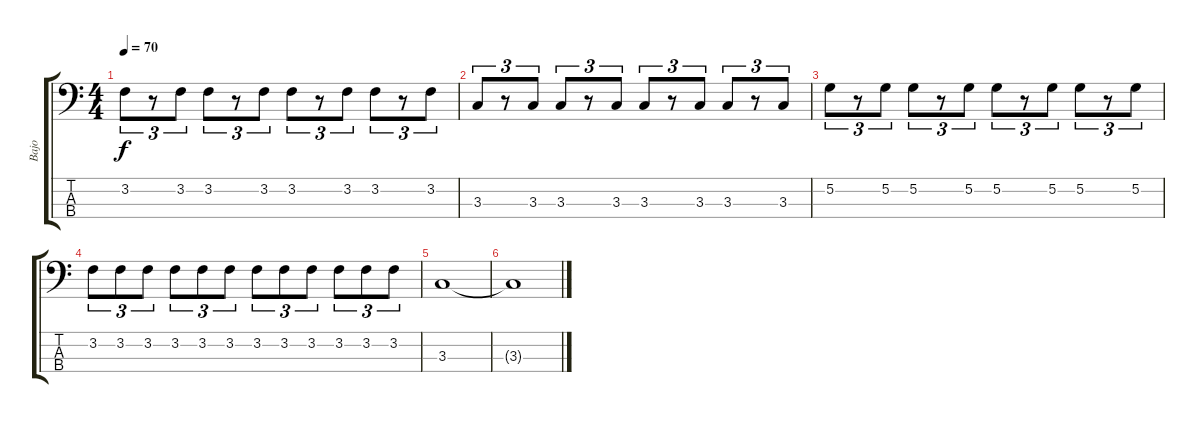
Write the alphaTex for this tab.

\track ("Bajo" "Bajo") {instrument electricbassfinger}
\staff {score tabs}
\tuning (G2 D2 A1 E1) {hide}
\ts (4 4)
\tempo 70
\clef f4
\ks c
3.2.8{tu (3 2) dy f} r.8{tu (3 2)} 3.2.8{tu (3 2)} 3.2.8{tu (3 2)} r.8{tu (3 2)} 3.2.8{tu (3 2)} 3.2.8{tu (3 2)} r.8{tu (3 2)} 3.2.8{tu (3 2)} 3.2.8{tu (3 2)} r.8{tu (3 2)} 3.2.8{tu (3 2)} |
3.3.8{tu (3 2)} r.8{tu (3 2)} 3.3.8{tu (3 2)} 3.3.8{tu (3 2)} r.8{tu (3 2)} 3.3.8{tu (3 2)} 3.3.8{tu (3 2)} r.8{tu (3 2)} 3.3.8{tu (3 2)} 3.3.8{tu (3 2)} r.8{tu (3 2)} 3.3.8{tu (3 2)} |
5.2.8{tu (3 2)} r.8{tu (3 2)} 5.2.8{tu (3 2)} 5.2.8{tu (3 2)} r.8{tu (3 2)} 5.2.8{tu (3 2)} 5.2.8{tu (3 2)} r.8{tu (3 2)} 5.2.8{tu (3 2)} 5.2.8{tu (3 2)} r.8{tu (3 2)} 5.2.8{tu (3 2)} |
3.2.8{tu (3 2)} 3.2.8{tu (3 2)} 3.2.8{tu (3 2)} 3.2.8{tu (3 2)} 3.2.8{tu (3 2)} 3.2.8{tu (3 2)} 3.2.8{tu (3 2)} 3.2.8{tu (3 2)} 3.2.8{tu (3 2)} 3.2.8{tu (3 2)} 3.2.8{tu (3 2)} 3.2.8{tu (3 2)} |
3.3.1 |
3.3{t}.1
